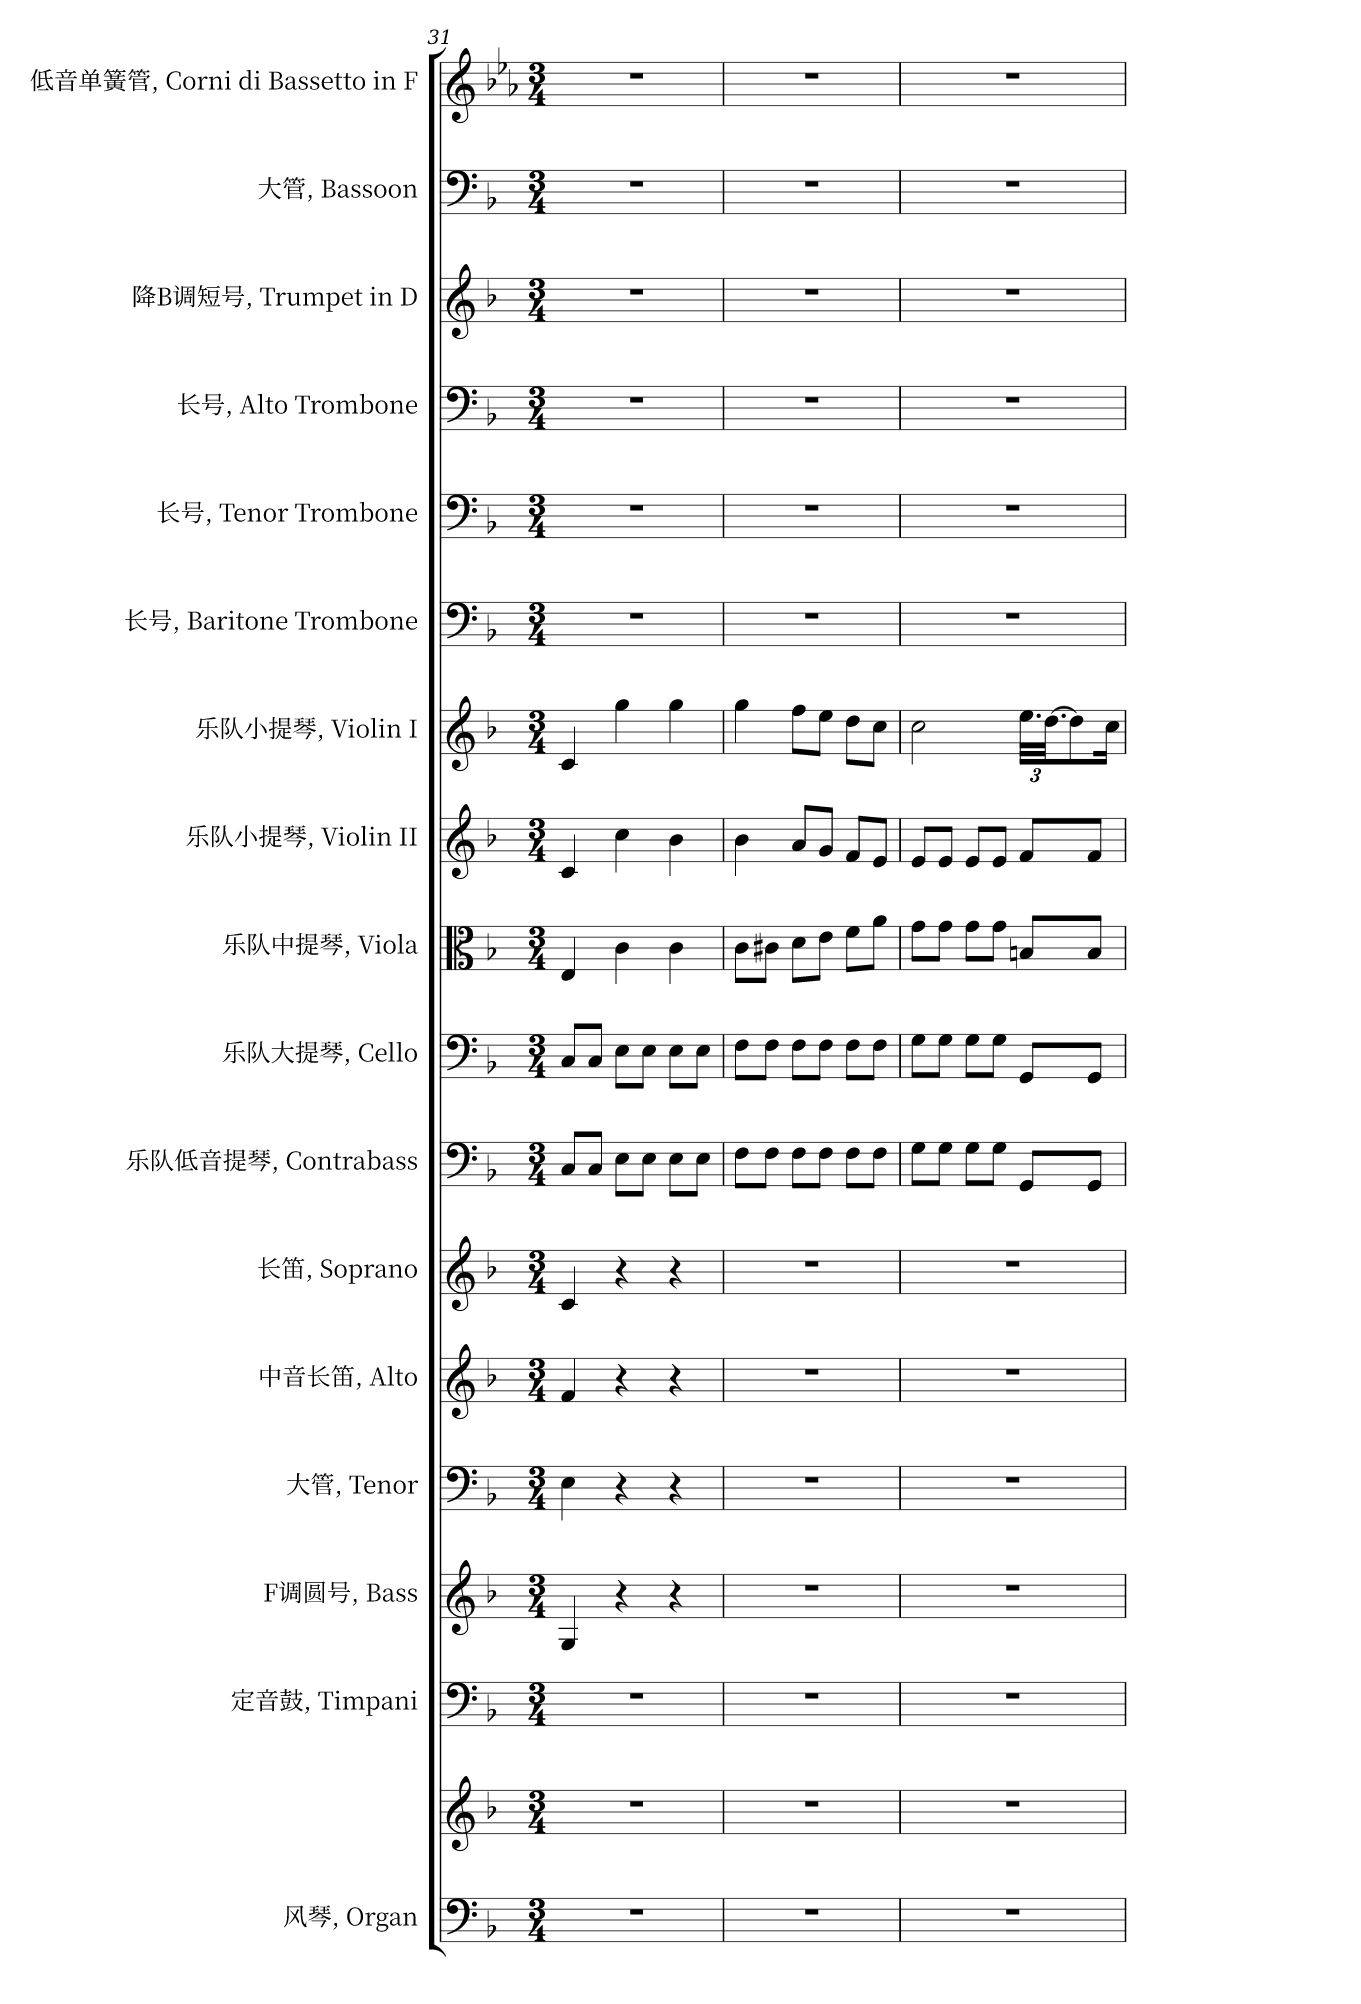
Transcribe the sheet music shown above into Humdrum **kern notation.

**kern	**kern	**kern	**kern	**kern	**kern	**kern	**kern	**kern	**kern	**kern	**kern	**kern	**kern	**kern	**kern	**kern	**kern
*part17	*part17	*part16	*part15	*part14	*part13	*part12	*part11	*part10	*part9	*part8	*part7	*part6	*part5	*part4	*part3	*part2	*part1
*staff18	*staff17	*staff16	*staff15	*staff14	*staff13	*staff12	*staff11	*staff10	*staff9	*staff8	*staff7	*staff6	*staff5	*staff4	*staff3	*staff2	*staff1
*I"风琴, Organ	*	*I"定音鼓, Timpani	*I"F调圆号, Bass	*I"大管, Tenor	*I"中音长笛, Alto	*I"长笛, Soprano	*I"乐队低音提琴, Contrabass	*I"乐队大提琴, Cello	*I"乐队中提琴, Viola	*I"乐队小提琴, Violin II	*I"乐队小提琴, Violin I	*I"长号, Baritone Trombone	*I"长号, Tenor Trombone	*I"长号, Alto Trombone	*I"降B调短号, Trumpet in D	*I"大管, Bassoon	*I"低音单簧管, Corni di Bassetto in F
*I'Org.	*	*I'Timp.	*	*	*	*	*I'Cbs.	*	*	*	*	*I'Tbn.	*I'Tbn.	*I'Tbn.	*	*I'Bsn.	*
*clefF4	*clefG2	*clefF4	*clefG2	*clefF4	*clefG2	*clefG2	*clefF4	*clefF4	*clefC3	*clefG2	*clefG2	*clefF4	*clefF4	*clefF4	*clefG2	*clefF4	*clefG2
*	*	*	*ITrd4c7	*	*ITrd3c5	*	*ITrd7c12	*	*	*	*	*	*	*	*ITrd1c2	*	*ITrd8c14
*k[b-]	*k[b-]	*k[b-]	*k[b-e-]	*k[b-]	*k[]	*k[b-]	*k[b-]	*k[b-]	*k[b-]	*k[b-]	*k[b-]	*k[b-]	*k[b-]	*k[b-]	*k[b-e-a-]	*k[b-]	*k[b-e-a-]
*M3/4	*M3/4	*M3/4	*M3/4	*M3/4	*M3/4	*M3/4	*M3/4	*M3/4	*M3/4	*M3/4	*M3/4	*M3/4	*M3/4	*M3/4	*M3/4	*M3/4	*M3/4
=31	=31	=31	=31	=31	=31	=31	=31	=31	=31	=31	=31	=31	=31	=31	=31	=31	=31
2.r	2.r	2.r	4C/	4E\	4c/	4c/	8CC/L	8C/L	4E/	4c/	4c/	2.r	2.r	2.r	2.r	2.r	2.r
.	.	.	.	.	.	.	8CC/J	8C/J	.	.	.	.	.	.	.	.	.
.	.	.	4r	4r	4r	4r	8EE\L	8E\L	4c\	4cc\	4gg\	.	.	.	.	.	.
.	.	.	.	.	.	.	8EE\J	8E\J	.	.	.	.	.	.	.	.	.
.	.	.	4r	4r	4r	4r	8EE\L	8E\L	4c\	4b-\	4gg\	.	.	.	.	.	.
.	.	.	.	.	.	.	8EE\J	8E\J	.	.	.	.	.	.	.	.	.
=32	=32	=32	=32	=32	=32	=32	=32	=32	=32	=32	=32	=32	=32	=32	=32	=32	=32
2.r	2.r	2.r	2.r	2.r	2.r	2.r	8FF\L	8F\L	8c\L	4b-\	4gg\	2.r	2.r	2.r	2.r	2.r	2.r
.	.	.	.	.	.	.	8FF\J	8F\J	8c#X\J	.	.	.	.	.	.	.	.
.	.	.	.	.	.	.	8FF\L	8F\L	8d\L	8a/L	8ff\L	.	.	.	.	.	.
.	.	.	.	.	.	.	8FF\J	8F\J	8e\J	8g/J	8ee\J	.	.	.	.	.	.
.	.	.	.	.	.	.	8FF\L	8F\L	8f\L	8f/L	8dd\L	.	.	.	.	.	.
.	.	.	.	.	.	.	8FF\J	8F\J	8a\J	8e/J	8cc\J	.	.	.	.	.	.
!!LO:PB:g=z
=33	=33	=33	=33	=33	=33	=33	=33	=33	=33	=33	=33	=33	=33	=33	=33	=33	=33
2.r	2.r	2.r	2.r	2.r	2.r	2.r	8GG\L	8G\L	8g\L	8e/L	2cc\	2.r	2.r	2.r	2.r	2.r	2.r
.	.	.	.	.	.	.	8GG\J	8G\J	8g\J	8e/J	.	.	.	.	.	.	.
.	.	.	.	.	.	.	8GG\L	8G\L	8g\L	8e/L	.	.	.	.	.	.	.
.	.	.	.	.	.	.	8GG\J	8G\J	8g\J	8e/J	.	.	.	.	.	.	.
*	*	*	*	*	*	*	*	*	*	*	*Xbrackettup	*	*	*	*	*	*
.	.	.	.	.	.	.	8GGG/L	8GG/L	8Bn/L	8f/L	48.ee\LLL	.	.	.	.	.	.
.	.	.	.	.	.	.	.	.	.	.	[48.dd\JJ	.	.	.	.	.	.
.	.	.	.	.	.	.	.	.	.	.	8dd\]	.	.	.	.	.	.
.	.	.	.	.	.	.	8GGG/J	8GG/J	8B/J	8f/J	.	.	.	.	.	.	.
.	.	.	.	.	.	.	.	.	.	.	16cc\Jk	.	.	.	.	.	.
=	=	=	=	=	=	=	=	=	=	=	=	=	=	=	=	=	=
*-	*-	*-	*-	*-	*-	*-	*-	*-	*-	*-	*-	*-	*-	*-	*-	*-	*-
